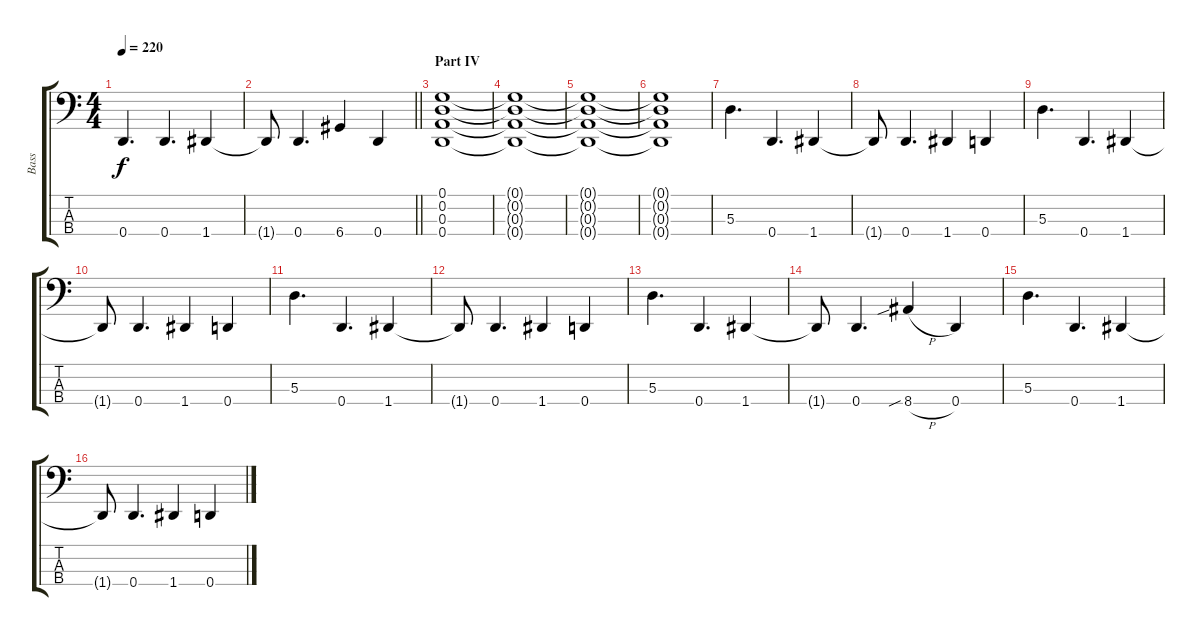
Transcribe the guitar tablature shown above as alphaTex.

\track ("Bass" "Bass") {instrument electricbasspick}
\staff {score tabs}
\tuning (G2 D2 A1 D1) {hide}
\ts (4 4)
\tempo 220
\clef f4
\ks c
0.4.4{d dy f} 0.4.4{d} 1.4.4 |
\barLineRight lightlight
1.4{t}.8 0.4.4{d} 6.4.4 0.4.4 |
\section ("" "Part IV")
(0.1 0.2 0.3 0.4).1 |
(0.1{t} 0.2{t} 0.3{t} 0.4{t}).1 |
(0.1{t} 0.2{t} 0.3{t} 0.4{t}).1 |
(0.1{t} 0.2{t} 0.3{t} 0.4{t}).1 |
5.3.4{d} 0.4.4{d} 1.4.4 |
1.4{t}.8 0.4.4{d} 1.4.4 0.4.4 |
5.3.4{d} 0.4.4{d} 1.4.4 |
1.4{t}.8 0.4.4{d} 1.4.4 0.4.4 |
5.3.4{d} 0.4.4{d} 1.4.4 |
1.4{t}.8 0.4.4{d} 1.4.4 0.4.4 |
5.3.4{d} 0.4.4{d} 1.4.4 |
1.4{t}.8 0.4.4{d} 8.4{sib h}.4 0.4.4 |
5.3.4{d} 0.4.4{d} 1.4.4 |
1.4{t}.8 0.4.4{d} 1.4.4 0.4.4
